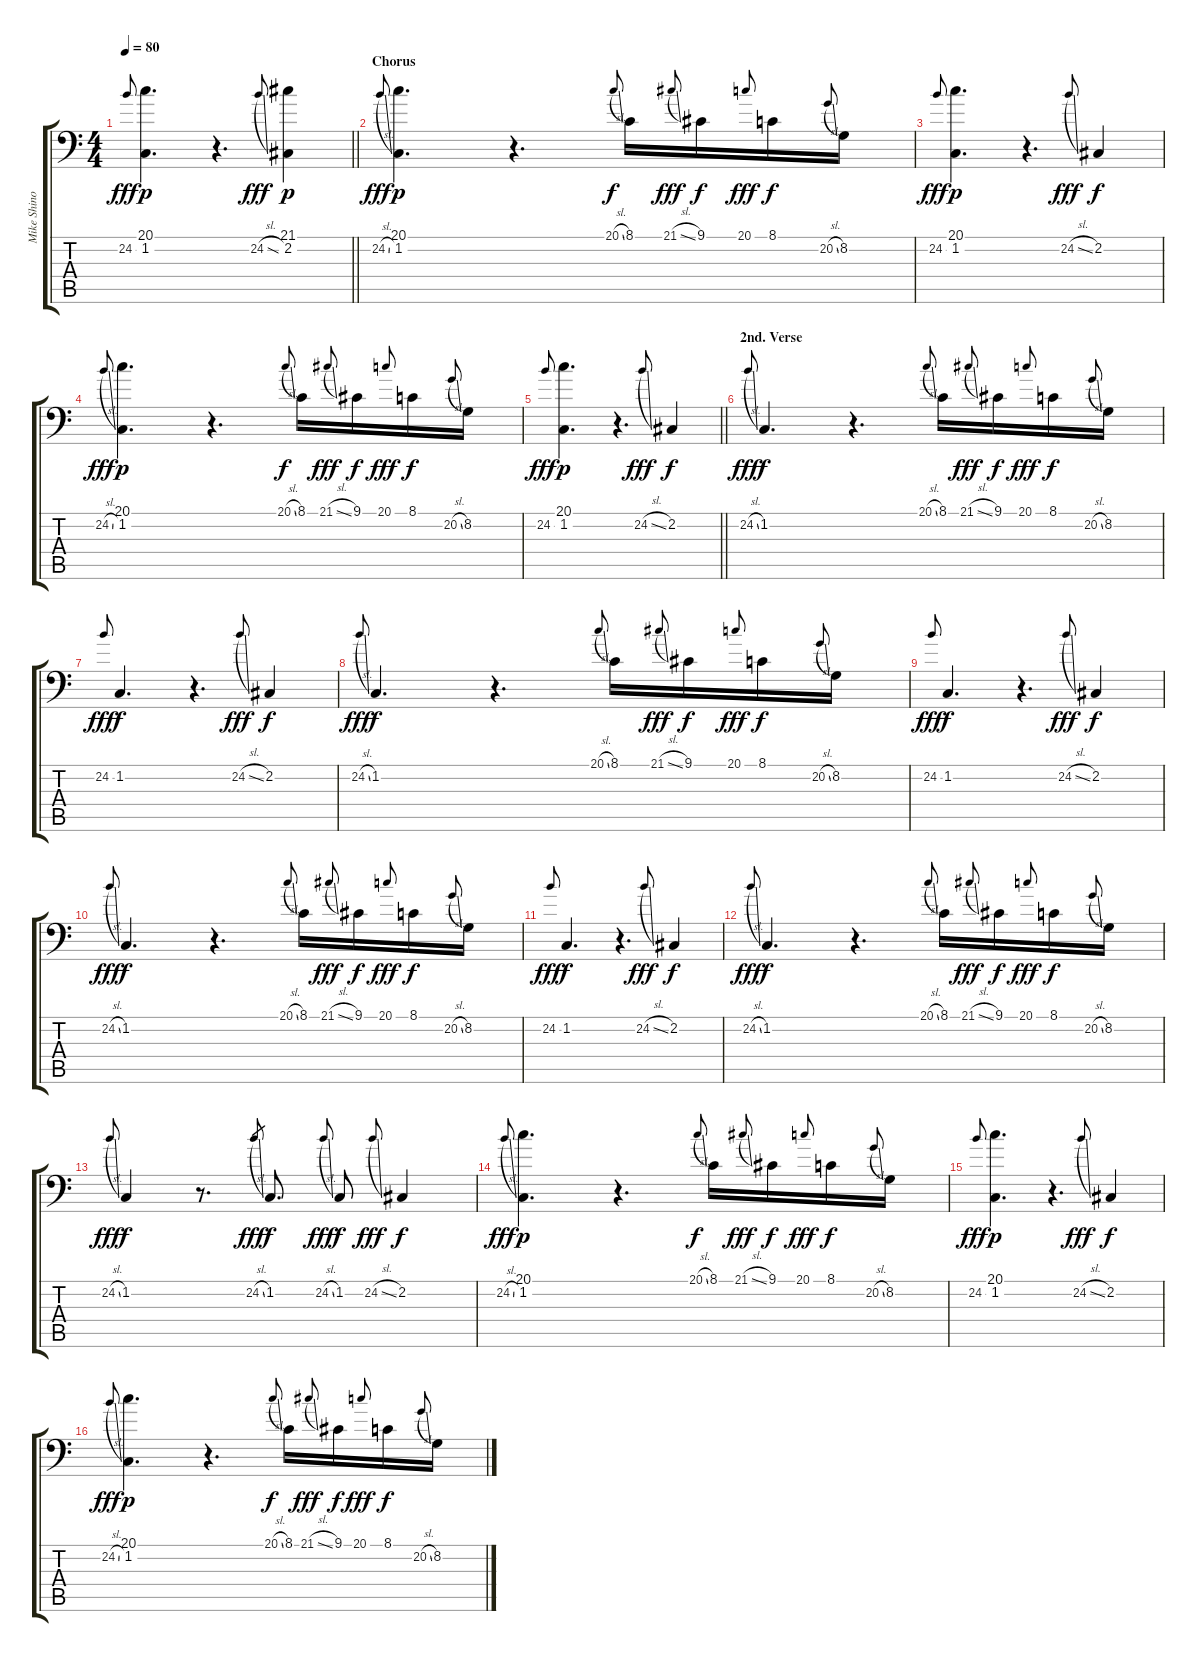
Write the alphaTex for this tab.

\track ("Mike Shinoda - Effect" "Mike Shino") {instrument panflute}
\staff {score tabs}
\tuning (E3 B2 G2 D2 A1 E1) {hide}
\ts (4 4)
\tempo 80
\clef f4
\barLineRight lightlight
\ks c
24.2.8{gr onbeat dy fff} (20.1 1.2).4{d dy p} r.4{d} 24.2{sl}.8{gr onbeat dy fff} (21.1 2.2).4{dy p} |
\section ("" "Chorus")
24.2{sl}.8{gr onbeat dy fff} (20.1 1.2).4{d dy p} r.4{d} 20.1{sl}.8{gr onbeat dy f} 8.1.16 21.1{sl}.8{gr onbeat dy fff} 9.1.16{dy f} 20.1.8{gr onbeat dy fff} 8.1.16{dy f} 20.2{sl}.8{gr onbeat} 8.2.16 |
24.2.8{gr onbeat dy fff} (20.1 1.2).4{d dy p} r.4{d} 24.2{sl}.8{gr onbeat dy fff} 2.2.4{dy f} |
24.2{sl}.8{gr onbeat dy fff} (20.1 1.2).4{d dy p} r.4{d} 20.1{sl}.8{gr onbeat dy f} 8.1.16 21.1{sl}.8{gr onbeat dy fff} 9.1.16{dy f} 20.1.8{gr onbeat dy fff} 8.1.16{dy f} 20.2{sl}.8{gr onbeat} 8.2.16 |
\barLineRight lightlight
24.2.8{gr onbeat dy fff} (20.1 1.2).4{d dy p} r.4{d} 24.2{sl}.8{gr onbeat dy fff} 2.2.4{dy f} |
\section ("" "2nd. Verse")
24.2{sl}.8{gr onbeat dy fff} 1.2.4{d dy f} r.4{d} 20.1{sl}.8{gr onbeat} 8.1.16 21.1{sl}.8{gr onbeat dy fff} 9.1.16{dy f} 20.1.8{gr onbeat dy fff} 8.1.16{dy f} 20.2{sl}.8{gr onbeat} 8.2.16 |
24.2.8{gr onbeat dy fff} 1.2.4{d dy f} r.4{d} 24.2{sl}.8{gr onbeat dy fff} 2.2.4{dy f} |
24.2{sl}.8{gr onbeat dy fff} 1.2.4{d dy f} r.4{d} 20.1{sl}.8{gr onbeat} 8.1.16 21.1{sl}.8{gr onbeat dy fff} 9.1.16{dy f} 20.1.8{gr onbeat dy fff} 8.1.16{dy f} 20.2{sl}.8{gr onbeat} 8.2.16 |
24.2.8{gr onbeat dy fff} 1.2.4{d dy f} r.4{d} 24.2{sl}.8{gr onbeat dy fff} 2.2.4{dy f} |
24.2{sl}.8{gr onbeat dy fff} 1.2.4{d dy f} r.4{d} 20.1{sl}.8{gr onbeat} 8.1.16 21.1{sl}.8{gr onbeat dy fff} 9.1.16{dy f} 20.1.8{gr onbeat dy fff} 8.1.16{dy f} 20.2{sl}.8{gr onbeat} 8.2.16 |
24.2.8{gr onbeat dy fff} 1.2.4{d dy f} r.4{d} 24.2{sl}.8{gr onbeat dy fff} 2.2.4{dy f} |
24.2{sl}.8{gr onbeat dy fff} 1.2.4{d dy f} r.4{d} 20.1{sl}.8{gr onbeat} 8.1.16 21.1{sl}.8{gr onbeat dy fff} 9.1.16{dy f} 20.1.8{gr onbeat dy fff} 8.1.16{dy f} 20.2{sl}.8{gr onbeat} 8.2.16 |
24.2{sl}.8{gr onbeat dy fff} 1.2.4{dy f} r.8{d} 24.2{sl}.8{gr dy fff} 1.2.8{d dy f} 24.2{sl}.8{gr onbeat dy fff} 1.2.8{dy f} 24.2{sl}.8{gr onbeat dy fff} 2.2.4{dy f} |
24.2{sl}.8{gr onbeat dy fff} (20.1 1.2).4{d dy p} r.4{d} 20.1{sl}.8{gr onbeat dy f} 8.1.16 21.1{sl}.8{gr onbeat dy fff} 9.1.16{dy f} 20.1.8{gr onbeat dy fff} 8.1.16{dy f} 20.2{sl}.8{gr onbeat} 8.2.16 |
24.2.8{gr onbeat dy fff} (20.1 1.2).4{d dy p} r.4{d} 24.2{sl}.8{gr onbeat dy fff} 2.2.4{dy f} |
24.2{sl}.8{gr onbeat dy fff} (20.1 1.2).4{d dy p} r.4{d} 20.1{sl}.8{gr onbeat dy f} 8.1.16 21.1{sl}.8{gr onbeat dy fff} 9.1.16{dy f} 20.1.8{gr onbeat dy fff} 8.1.16{dy f} 20.2{sl}.8{gr onbeat} 8.2.16
